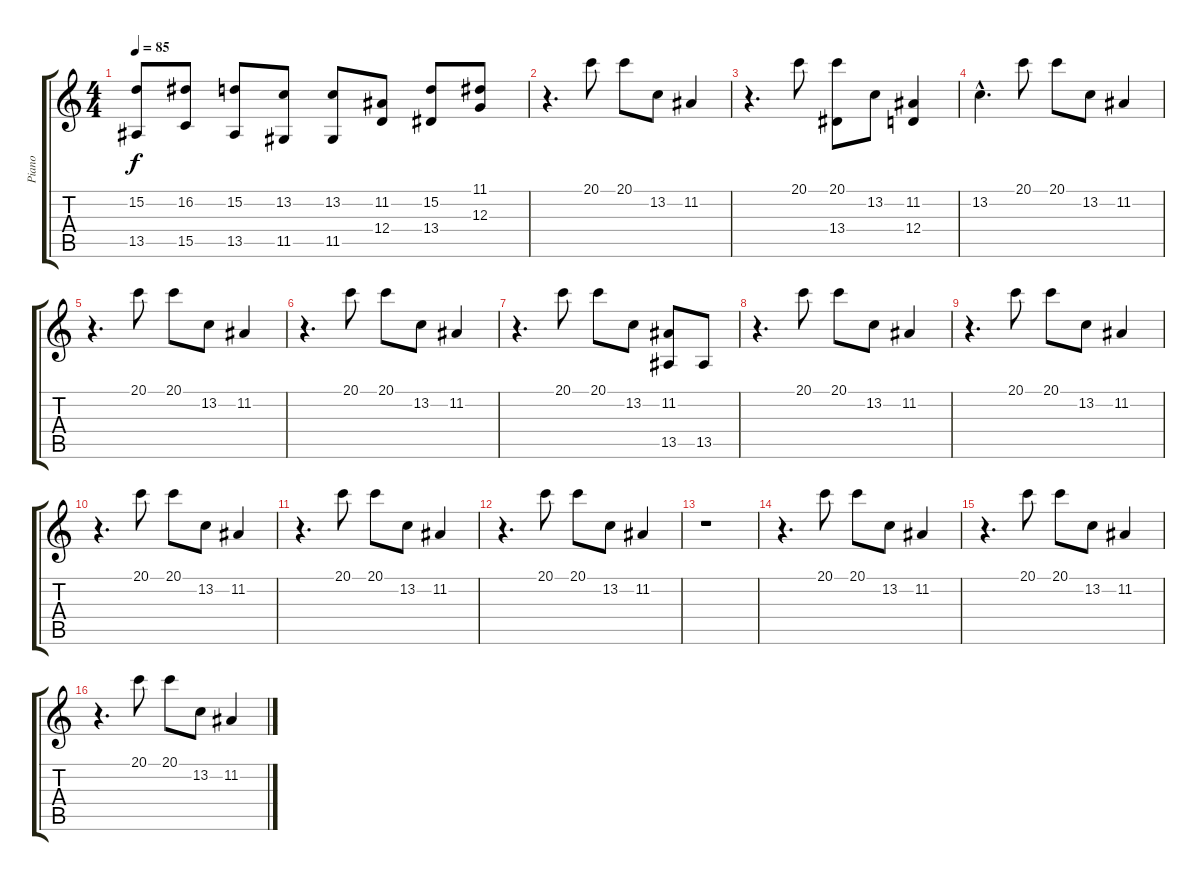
\track ("Piano" "Piano") {instrument acousticgrandpiano}
\staff {score tabs}
\tuning (E4 B3 G3 D3 A2 E2) {hide}
\ts (4 4)
\tempo 85
\clef g2
\ks c
(15.2 13.5).8{dy f} (16.2 15.5).8 (15.2 13.5).8 (13.2 11.5).8 (13.2 11.5).8 (11.2 12.4).8 (15.2 13.4).8 (11.1 12.3).8 |
r.4{d} 20.1.8 20.1.8 13.2.8 11.2.4 |
r.4{d} 20.1.8 (20.1 13.4).8 13.2.8 (11.2 12.4).4 |
13.2{hac}.4{d} 20.1.8 20.1.8 13.2.8 11.2.4 |
r.4{d} 20.1.8 20.1.8 13.2.8 11.2.4 |
r.4{d} 20.1.8 20.1.8 13.2.8 11.2.4 |
r.4{d} 20.1.8 20.1.8 13.2.8 (11.2 13.5).8 13.5.8 |
r.4{d} 20.1.8 20.1.8 13.2.8 11.2.4 |
r.4{d} 20.1.8 20.1.8 13.2.8 11.2.4 |
r.4{d} 20.1.8 20.1.8 13.2.8 11.2.4 |
r.4{d} 20.1.8 20.1.8 13.2.8 11.2.4 |
r.4{d} 20.1.8 20.1.8 13.2.8 11.2.4 |
r.1 |
r.4{d} 20.1.8 20.1.8 13.2.8 11.2.4 |
r.4{d} 20.1.8 20.1.8 13.2.8 11.2.4 |
r.4{d} 20.1.8 20.1.8 13.2.8 11.2.4
